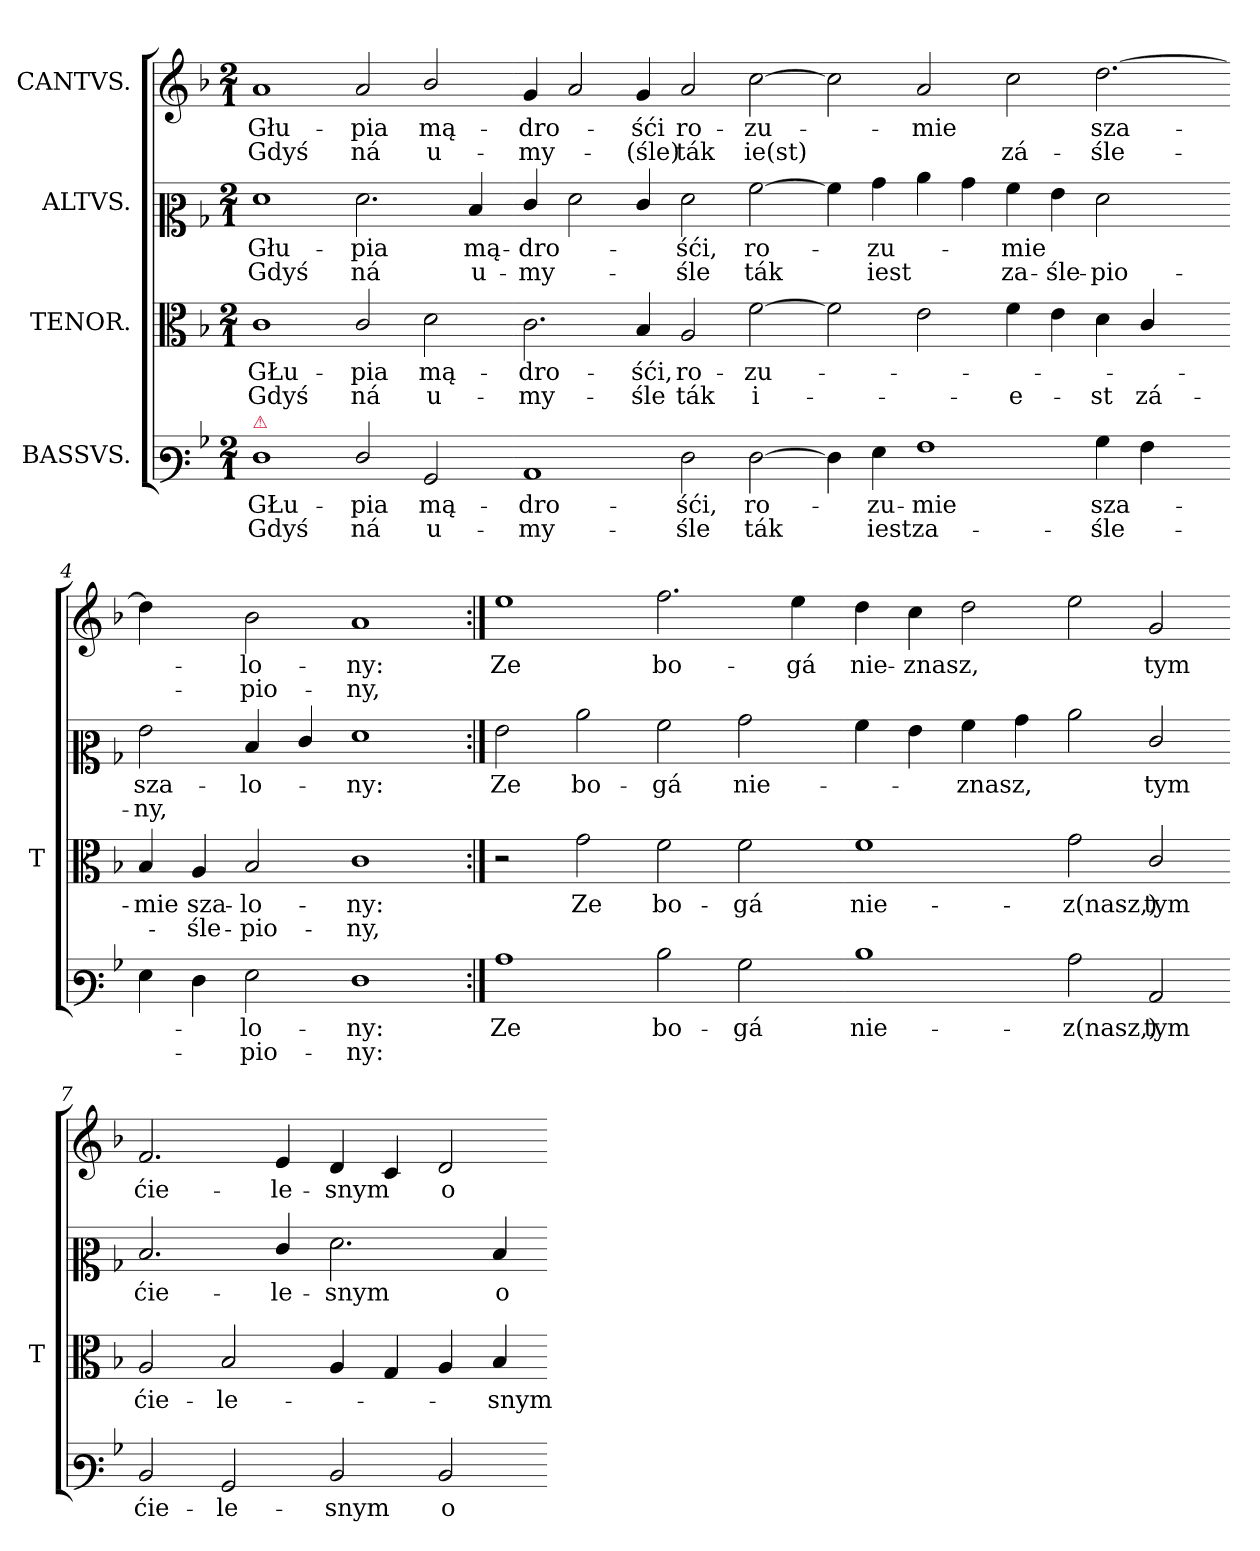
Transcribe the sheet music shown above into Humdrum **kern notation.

**kern	**text	**text	**kern	**text	**text	**kern	**text	**text	**kern	**text	**text
*part4	*part4	*part4	*part3	*part3	*part3	*part2	*part2	*part2	*part1	*part1	*part1
*staff4	*staff4	*staff4	*staff3	*staff3	*staff3	*staff2	*staff2	*staff2	*staff1	*staff1	*staff1
*I"BASSVS.	*	*	*I"TENOR.	*	*	*I"ALTVS.	*	*	*I"CANTVS.	*	*
*	*	*	*I'T	*	*	*	*	*	*	*	*
*clefF3	*	*	*clefC3	*	*	*clefC2	*	*	*clefG2	*	*
*k[b-]	*	*	*k[b-]	*	*	*k[b-]	*	*	*k[b-]	*	*
*F:	*	*	*F:	*	*	*F:	*	*	*F:	*	*
*M2/1	*	*	*M2/1	*	*	*M2/1	*	*	*M2/1	*	*
*MM300	*	*	*MM300	*	*	*MM300	*	*	*MM300	*	*
=1	=1	=1	=1	=1	=1	=1	=1	=1	=1	=1	=1
!LO:TX:a:color=crimson:t=⚠	!	!	!	!	!	!	!	!	!	!	!
1F\	GŁu-	Gdyś	1c\	GŁu-	Gdyś	1f\	Głu-	Gdyś	1a/	Głu-	Gdyś
2F/	-pia	ná	2c/	-pia	ná	2.f\	-pia	ná	2a/	-pia	ná
2BB-/	mą-	u-	2d\	mą-	u-	.	.	.	2b-/	mą-	u-
.	.	.	.	.	.	4d/	mą-	u-	.	.	.
=2-	=2-	=2-	=2-	=2-	=2-	=2-	=2-	=2-	=2-	=2-	=2-
1C/	-dro-	-my-	2.c\	-dro-	-my-	4e/	-dro-	-my-	4g/	-dro-	-my-
.	.	.	.	.	.	2f\	.	.	2a/	.	.
.	.	.	4B-/	-śći,	-śle	4e/	.	.	4g/	-śći	-(śle)
2F\	-śći,	-śle	2A/	ro-	ták	2f\	-śći,	-śle	2a/	ro-	ták
[2F\	ro-	ták	[2f\	-zu-	i-	[2a\	ro-	ták	[2cc\	-zu-	ie(st)
=3-	=3-	=3-	=3-	=3-	=3-	=3-	=3-	=3-	=3-	=3-	=3-
4F\]	.	.	2f\]	.	.	4a\]	.	.	2cc\]	.	.
4G\	-zu-	iest	.	.	.	4b-\	-zu-	iest	.	.	.
1A\	-mie	za-	2e\	.	.	4cc\	.	.	2a/	-mie	.
.	.	.	.	.	.	4b-\	.	.	.	.	.
.	.	.	4f\	.	-e-	4a\	-mie	za-	2cc\	.	zá-
.	.	.	4e\	.	.	4g\	.	-śle-	.	.	.
4B-\	sza-	-śle-	4d\	.	-st	2f\	.	-pio-	[2.dd\	sza-	-śle-
4A\	.	.	4c/	.	zá-	.	.	.	.	.	.
4ryy	.	.	4ryy	.	.	4ryy	.	.	.	.	.
=4-	=4-	=4-	=4-	=4-	=4-	=4-	=4-	=4-	=4-	=4-	=4-
4G\	.	.	4B-/	-mie	.	2g\	sza-	-ny,	4dd\]	.	.
4F\	.	.	4A/	sza-	-śle-	.	.	.	4ryy	.	.
2G\	-lo-	-pio-	2B-/	-lo-	-pio-	4d/	-lo-	.	2b-\	-lo-	-pio-
.	.	.	.	.	.	4e/	.	.	.	.	.
1F\	-ny:	-ny:	1c\	-ny:	-ny,	1f\	-ny:	.	1a/	-ny:	-ny,
=5:|!	=5:|!	=5:|!	=5:|!	=5:|!	=5:|!	=5:|!	=5:|!	=5:|!	=5:|!	=5:|!	=5:|!
1c\	Ze	.	2r	.	.	2g\	Ze	.	1ee\	Ze	.
.	.	.	2g\	Ze	.	2cc\	bo-	.	.	.	.
2d\	bo-	.	2f\	bo-	.	2a\	-gá	.	2.ff\	bo-	.
2B-\	-gá	.	2f\	-gá	.	2b-\	nie-	.	.	.	.
.	.	.	.	.	.	.	.	.	4ee\	-gá	.
=6-	=6-	=6-	=6-	=6-	=6-	=6-	=6-	=6-	=6-	=6-	=6-
1d\	nie-	.	1f\	nie-	.	4a\	.	.	4dd\	nie-	.
.	.	.	.	.	.	4g\	.	.	4cc\	-znasz,	.
.	.	.	.	.	.	4a\	-znasz,	.	2dd\	.	.
.	.	.	.	.	.	4b-\	.	.	.	.	.
2c\	-z(nasz,)	.	2g\	-z(nasz,)	.	2cc\	.	.	2ee\	.	.
2C/	tym	.	2c/	tym	.	2e/	tym	.	2g/	tym	.
=7-	=7-	=7-	=7-	=7-	=7-	=7-	=7-	=7-	=7-	=7-	=7-
2D/	ćie-	.	2A/	ćie-	.	2.d/	ćie-	.	2.f/	ćie-	.
2BB-/	-le-	.	2B-/	-le-	.	.	.	.	.	.	.
.	.	.	.	.	.	4e/	-le-	.	4e/	-le-	.
2D/	-snym	.	4A/	.	.	2.f\	-snym	.	4d/	-snym	.
.	.	.	4G/	.	.	.	.	.	4c/	.	.
2D/	o-	.	4A/	.	.	.	.	.	2d/	o-	.
.	.	.	4B-/	-snym	.	4d/	o-	.	.	.	.
=-	=-	=-	=-	=-	=-	=-	=-	=-	=-	=-	=-
*-	*-	*-	*-	*-	*-	*-	*-	*-	*-	*-	*-
